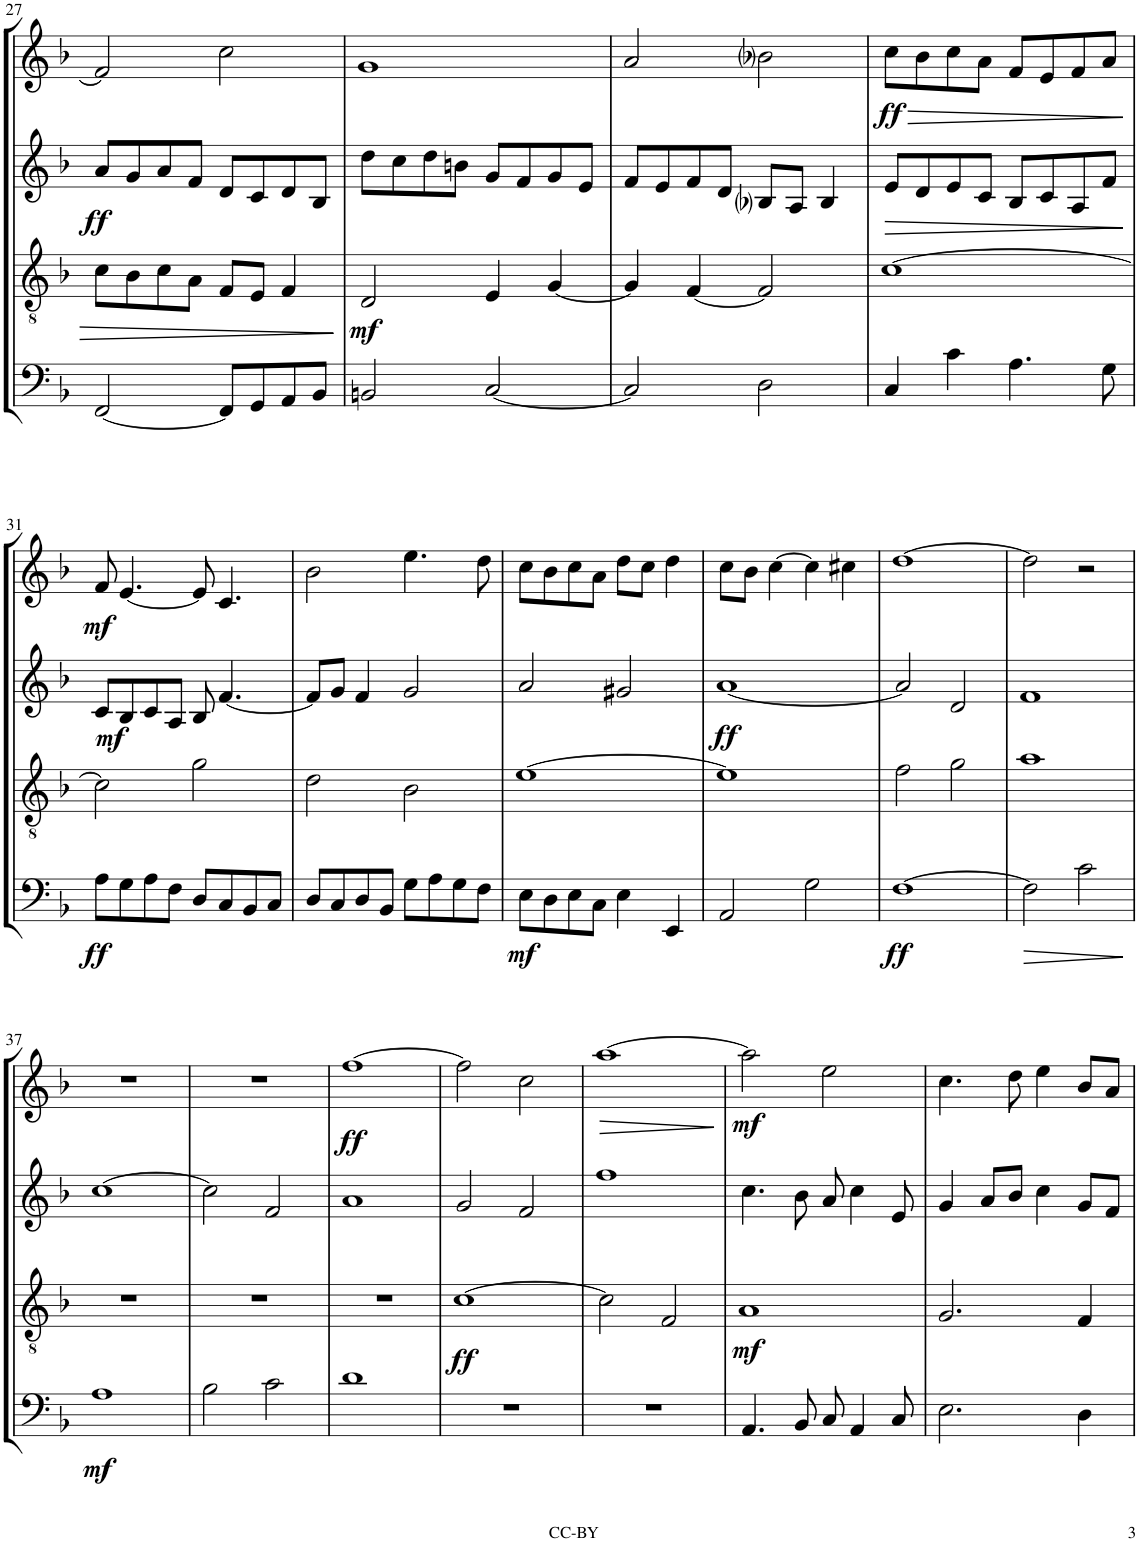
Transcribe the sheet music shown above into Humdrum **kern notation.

**kern	**dynam	**kern	**dynam	**kern	**dynam	**kern	**text	**dynam
*part4	*part4	*part3	*part3	*part2	*part2	*part1	*part1	*part1
*staff4	*staff4	*staff3	*staff3	*staff2	*staff2	*staff1	*staff1	*staff1
*I"Violoncello	*	*I"Viola	*	*I"Violin II	*	*I"Violin I	*	*
*I'Vc	*	*I'Vla	*	*	*	*I'Vln	*	*
!!LO:PB:g=z
*clefF4	*	*clefGv2	*	*clefG2	*	*clefG2	*	*
*	*	*	*	*ITrd7c12	*	*	*	*
*k[b-]	*	*k[b-]	*	*k[b-]	*	*k[b-]	*	*
*M4/4	*	*M4/4	*	*M4/4	*	*M4/4	*	*
=27	=27	=27	=27	=27	=27	=27	=27	=27
!	!	!	!	!	!LO:DY:b	!	!	!
[2FF/	.	8c\L	.	8a/L	ff	2f/]	.	.
.	.	8B-\	.	8g/	.	.	.	.
.	.	8c\	.	8a/	.	.	.	.
.	.	8A\J	.	8f/J	.	.	.	.
8FF/L]	.	8F/L	.	8d/L	.	2cc\	.	.
8GG/	.	8E/J	.	8c/	.	.	.	.
8AA/	.	4F/	.	8d/	.	.	.	.
8BB-/J	.	.	.	8B-/J	.	.	.	.
=28	=28	=28	=28	=28	=28	=28	=28	=28
!	!	!	!LO:DY:b	!	!	!	!	!
2BBn/	.	2D/	mf	8dd\L	.	1g	.	.
.	.	.	.	8cc\	.	.	.	.
.	.	.	.	8dd\	.	.	.	.
.	.	.	.	8bn\J	.	.	.	.
[2C/	.	4E/	.	8g/L	.	.	.	.
.	.	.	.	8f/	.	.	.	.
.	.	[4G/	.	8g/	.	.	.	.
.	.	.	.	8e/J	.	.	.	.
=29	=29	=29	=29	=29	=29	=29	=29	=29
2C/]	.	4G/]	.	8f/L	.	2a/	.	.
.	.	.	.	8e/	.	.	.	.
.	.	[4F/	.	8f/	.	.	.	.
.	.	.	.	8d/J	.	.	.	.
2D\	.	2F/]	.	8B-i/L	.	2b-i\	.	.
.	.	.	.	8A/J	.	.	.	.
.	.	.	.	4B-/	.	.	.	.
=30	=30	=30	=30	=30	=30	=30	=30	=30
!	!	!	!	!	!LO:HP:b	!	!	!LO:HP:b
!	!	!	!	!	!	!	!	!LO:DY:n=1:b
4C/	.	[1c	.	8e/L	>	8cc\L	.	> ff
.	.	.	.	8d/	.	8b-\	.	.
4c\	.	.	.	8e/	.	8cc\	.	.
.	.	.	.	8c/J	.	8a\J	.	.
4.A\	.	.	.	8B-/L	.	8f/L	.	.
.	.	.	.	8c/	.	8e/	.	.
.	.	.	.	8A/	.	8f/	.	.
8G\	.	.	.	8f/J	.	8a/J	.	.
.	.	.	.	.	]	.	.	]
!!LO:LB:g=z
=31	=31	=31	=31	=31	=31	=31	=31	=31
!	!LO:DY:b	!	!	!	!LO:DY:b	!	!	!LO:DY:b
8A\L	ff	2c\]	.	8c/L	mf	8f/	.	mf
8G\	.	.	.	8B-/	.	[4.e/	.	.
8A\	.	.	.	8c/	.	.	.	.
8F\J	.	.	.	8A/J	.	.	.	.
8D/L	.	2g\	.	8B-/	.	8e/]	.	.
8C/	.	.	.	[4.f/	.	4.c/	.	.
8BB-/	.	.	.	.	.	.	.	.
8C/J	.	.	.	.	.	.	.	.
=32	=32	=32	=32	=32	=32	=32	=32	=32
8D/L	.	2d\	.	8f/L]	.	2b-\	.	.
8C/	.	.	.	8g/J	.	.	.	.
8D/	.	.	.	4f/	.	.	.	.
8BB-/J	.	.	.	.	.	.	.	.
8G\L	.	2B-\	.	2g/	.	4.ee\	.	.
8A\	.	.	.	.	.	.	.	.
8G\	.	.	.	.	.	.	.	.
8F\J	.	.	.	.	.	8dd\	.	.
=33	=33	=33	=33	=33	=33	=33	=33	=33
!	!LO:DY:b	!	!	!	!	!	!	!
8E\L	mf	[1e	.	2a/	.	8cc\L	.	.
8D\	.	.	.	.	.	8b-\	.	.
8E\	.	.	.	.	.	8cc\	.	.
8C\J	.	.	.	.	.	8a\J	.	.
4E\	.	.	.	2g#X/	.	8dd\L	.	.
.	.	.	.	.	.	8cc\J	.	.
4EE/	.	.	.	.	.	4dd\	.	.
=34	=34	=34	=34	=34	=34	=34	=34	=34
!	!	!	!	!	!LO:DY:b	!	!	!
2AA/	.	1e]	.	[1a	ff	8cc\L	.	.
.	.	.	.	.	.	8b-\J	.	.
.	.	.	.	.	.	[4cc\	.	.
2G\	.	.	.	.	.	4cc\]	.	.
.	.	.	.	.	.	4cc#X\	.	.
=35	=35	=35	=35	=35	=35	=35	=35	=35
!	!LO:DY:b	!	!	!	!	!	!	!
[1F	ff	2f\	.	2a/]	.	[1dd	.	.
.	.	2g\	.	2d/	.	.	.	.
=36	=36	=36	=36	=36	=36	=36	=36	=36
!	!LO:HP:b	!	!	!	!	!	!	!
2F\]	>	1a	.	1f	.	2dd\]	.	.
2c\	.	.	.	.	.	2r	.	.
.	]	.	.	.	.	.	.	.
!!LO:LB:g=z
=37	=37	=37	=37	=37	=37	=37	=37	=37
!	!LO:DY:b	!	!	!	!	!	!	!
1A	mf	1r	.	[1cc	.	1r	.	.
=38	=38	=38	=38	=38	=38	=38	=38	=38
2B-\	.	1r	.	2cc\]	.	1r	.	.
2c\	.	.	.	2f/	.	.	.	.
=39	=39	=39	=39	=39	=39	=39	=39	=39
!	!	!	!	!	!	!	!	!LO:DY:b
1d	.	1r	.	1a	.	[1ff	.	ff
=40	=40	=40	=40	=40	=40	=40	=40	=40
!	!	!	!LO:DY:b	!	!	!	!	!
1r	.	[1c	ff	2g/	.	2ff\]	.	.
.	.	.	.	2f/	.	2cc\	.	.
=41	=41	=41	=41	=41	=41	=41	=41	=41
!	!	!	!	!	!	!	!	!LO:HP:b
1r	.	2c\]	.	1ff	.	[1aa	.	>
.	.	2F/	.	.	.	.	.	.
.	.	.	.	.	.	.	.	]
=42	=42	=42	=42	=42	=42	=42	=42	=42
!	!	!	!LO:DY:b	!	!	!	!	!LO:DY:b
4.AA/	.	1A	mf	4.cc\	.	2aa\]	.	mf
8BB-/	.	.	.	8b-\	.	.	.	.
8C/	.	.	.	8a/	.	2ee\	.	.
4AA/	.	.	.	4cc\	.	.	.	.
8C/	.	.	.	8e/	.	.	.	.
=43	=43	=43	=43	=43	=43	=43	=43	=43
2.E\	.	2.G/	.	4g/	.	4.cc\	.	.
.	.	.	.	8a/L	.	.	.	.
!	!	!	!	!	!	!	!LO:LY:b	!
.	.	.	.	8b-/J	.	8dd\	D	.
.	.	.	.	4cc\	.	4ee\	.	.
4D\	.	4F/	.	8g/L	.	8b-/L	.	.
.	.	.	.	8f/J	.	8a/J	.	.
=	=	=	=	=	=	=	=	=
*-	*-	*-	*-	*-	*-	*-	*-	*-
